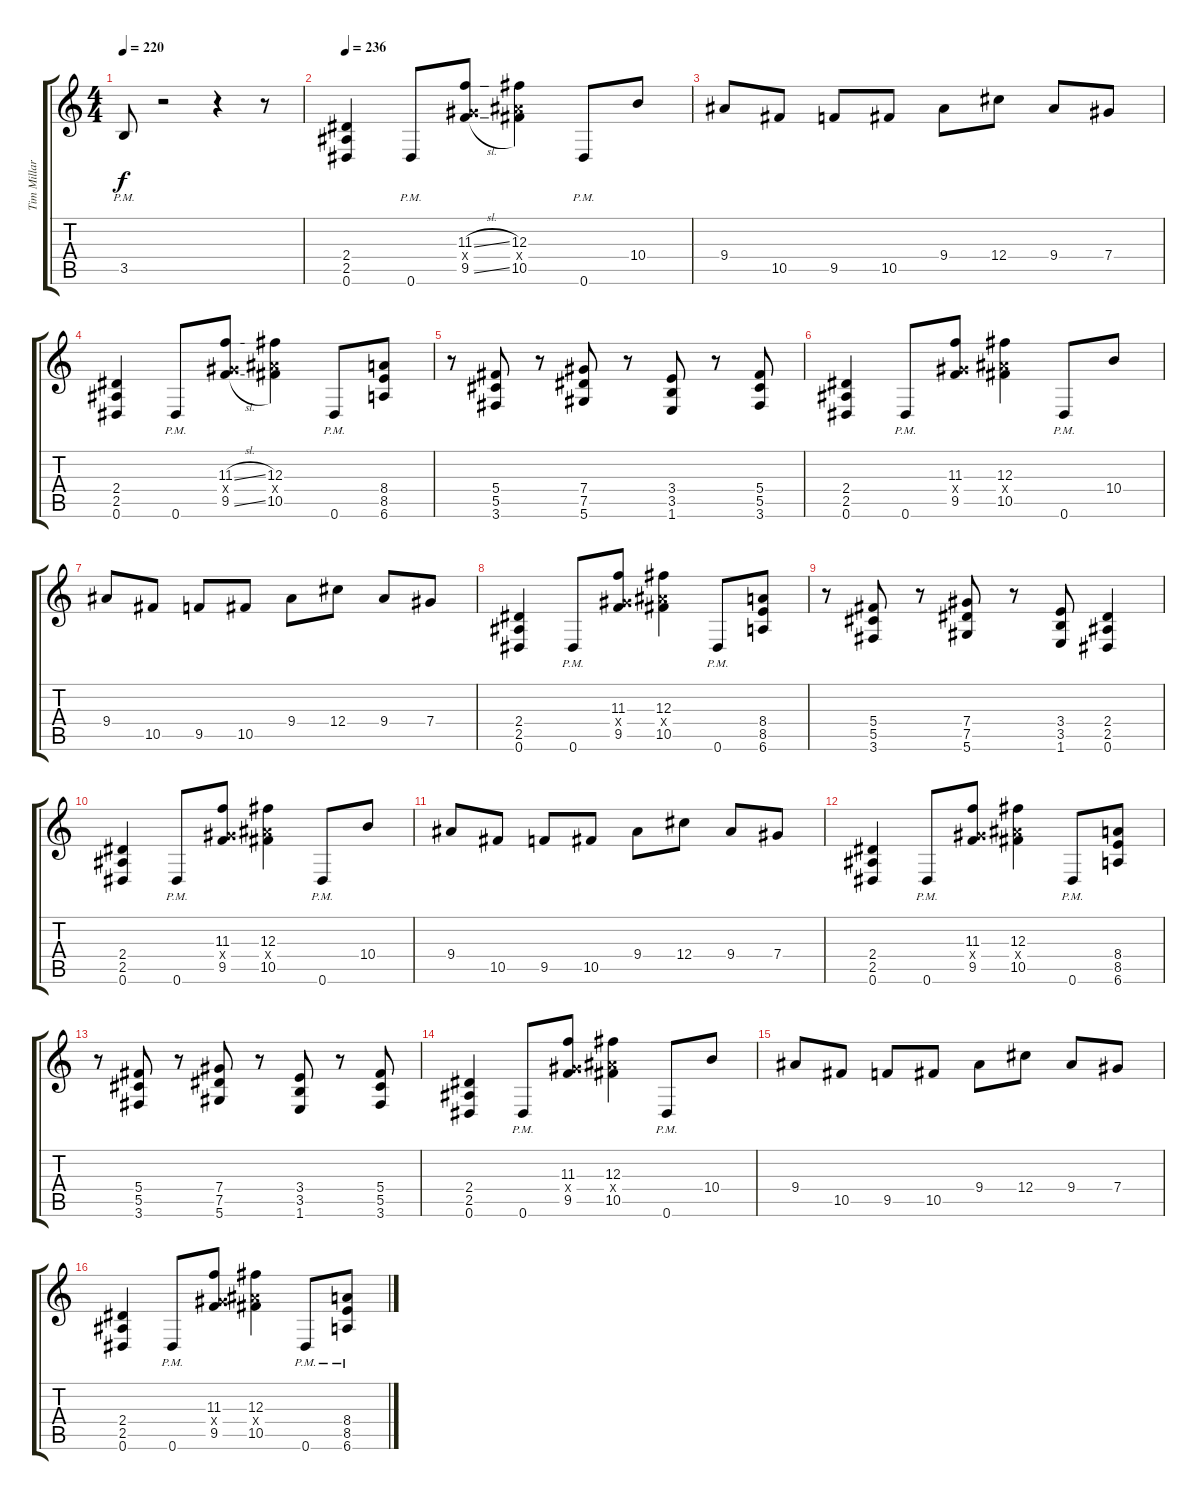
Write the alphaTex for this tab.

\track ("Tim Millar" "Tim Millar") {instrument distortionguitar}
\staff {score tabs}
\tuning (Eb4 Bb3 Gb3 Db3 Ab2 Eb2) {hide}
\ts (4 4)
\tempo 220
\clef g2
\ks c
3.5{pm}.8{dy f} r.2 r.4 r.8 |
\tempo 236
(2.4 2.5 0.6).4 0.6{pm}.8 (11.3{sl} 7.4{x} 9.5{sl}).8 (12.3 9.4{x} 10.5).4 0.6{pm}.8 10.4.8 |
9.4.8 10.5.8 9.5.8 10.5.8 9.4.8 12.4.8 9.4.8 7.4.8 |
(2.4 2.5 0.6).4 0.6{pm}.8 (11.3{sl} 7.4{x} 9.5{sl}).8 (12.3 9.4{x} 10.5).4 0.6{pm}.8 (8.4 8.5 6.6).8 |
r.8 (5.4 5.5 3.6).8 r.8 (7.4 7.5 5.6).8 r.8 (3.4 3.5 1.6).8 r.8 (5.4 5.5 3.6).8 |
(2.4 2.5 0.6).4 0.6{pm}.8 (11.3 7.4{x} 9.5).8 (12.3 9.4{x} 10.5).4 0.6{pm}.8 10.4.8 |
9.4.8 10.5.8 9.5.8 10.5.8 9.4.8 12.4.8 9.4.8 7.4.8 |
(2.4 2.5 0.6).4 0.6{pm}.8 (11.3 7.4{x} 9.5).8 (12.3 9.4{x} 10.5).4 0.6{pm}.8 (8.4 8.5 6.6).8 |
r.8 (5.4 5.5 3.6).8 r.8 (7.4 7.5 5.6).8 r.8 (3.4 3.5 1.6).8 (2.4 2.5 0.6).4 |
(2.4 2.5 0.6).4 0.6{pm}.8 (11.3 7.4{x} 9.5).8 (12.3 9.4{x} 10.5).4 0.6{pm}.8 10.4.8 |
9.4.8 10.5.8 9.5.8 10.5.8 9.4.8 12.4.8 9.4.8 7.4.8 |
(2.4 2.5 0.6).4 0.6{pm}.8 (11.3 7.4{x} 9.5).8 (12.3 9.4{x} 10.5).4 0.6{pm}.8 (8.4 8.5 6.6).8 |
r.8 (5.4 5.5 3.6).8 r.8 (7.4 7.5 5.6).8 r.8 (3.4 3.5 1.6).8 r.8 (5.4 5.5 3.6).8 |
(2.4 2.5 0.6).4 0.6{pm}.8 (11.3 7.4{x} 9.5).8 (12.3 9.4{x} 10.5).4 0.6{pm}.8 10.4.8 |
9.4.8 10.5.8 9.5.8 10.5.8 9.4.8 12.4.8 9.4.8 7.4.8 |
(2.4 2.5 0.6).4 0.6{pm}.8 (11.3 7.4{x} 9.5).8 (12.3 9.4{x} 10.5).4 0.6{pm}.8 (8.4{pm} 8.5{pm} 6.6{pm}).8
